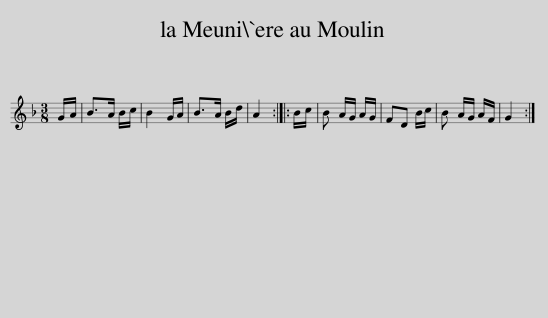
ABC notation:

X:1
L:1/8
M:3/8
I:linebreak $
K:F
V:1 treble
V:1
 G/A/ | B>A B/c/ | B2 G/A/ | B>A B/d/ | A2 :: %5
 B/c/ | B A/G/ A/G/ | FD B/c/ | B A/G/ A/F/ | G2 :| %10
